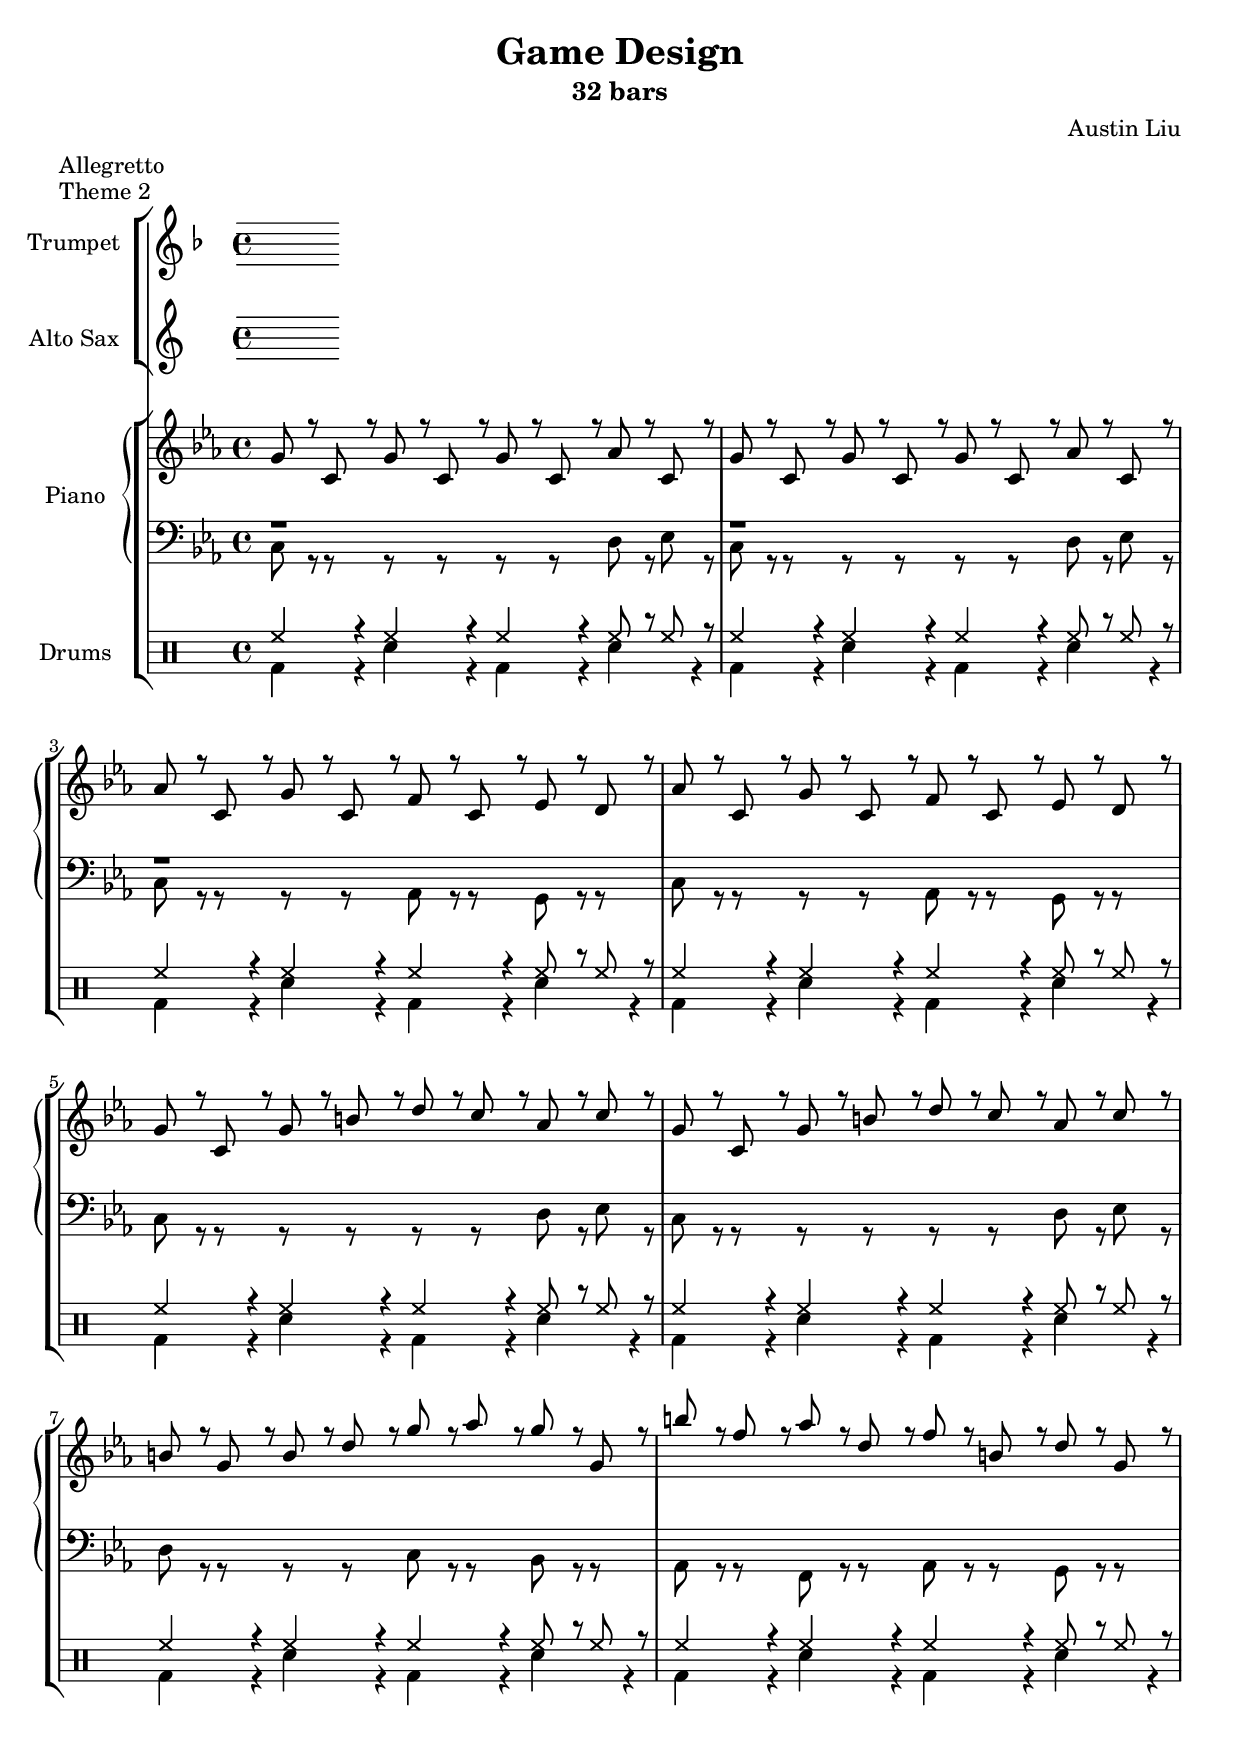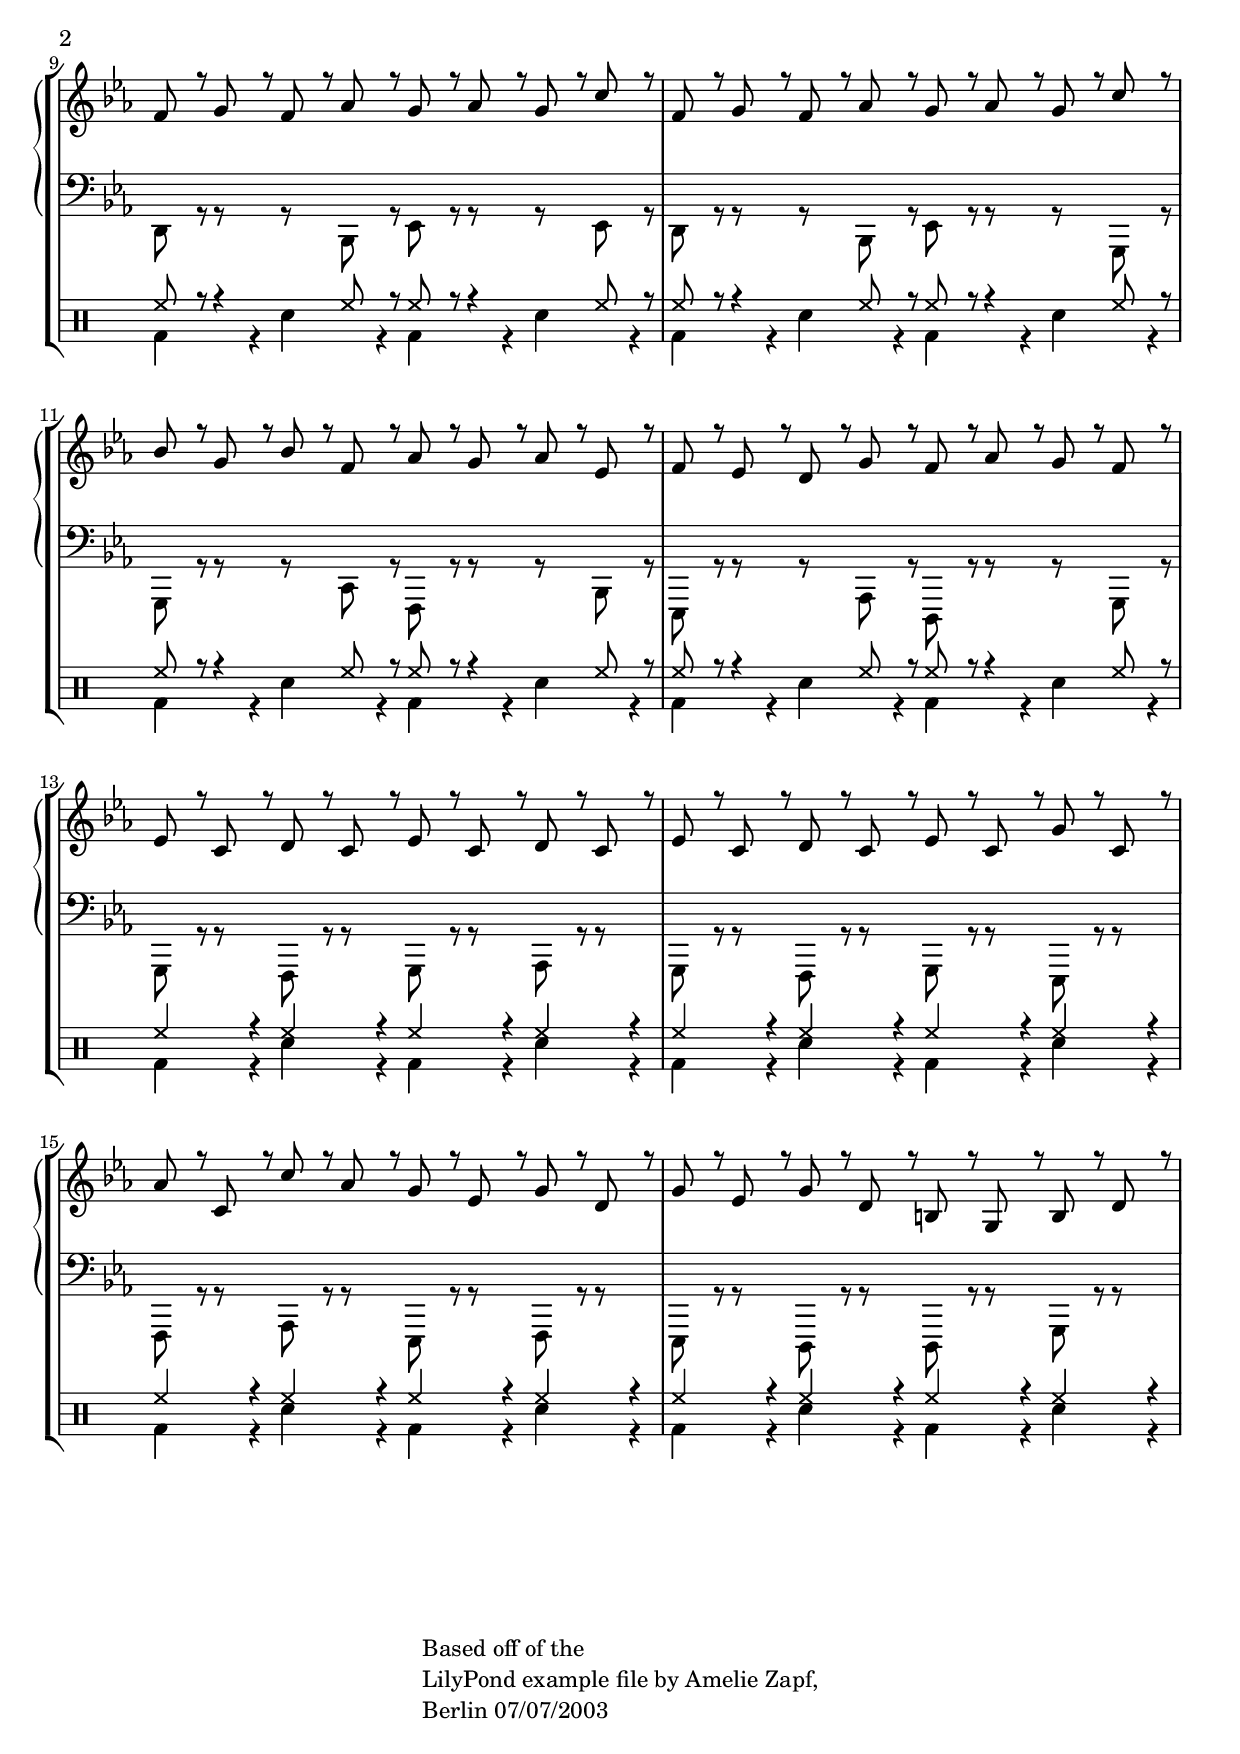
\version "2.18.2"
\include "articulate.ly"
\header {
  title = "Game Design"
  subtitle = "32 bars"
  composer = "Austin Liu"
  meter = "Allegretto"
  piece = "Theme 2"
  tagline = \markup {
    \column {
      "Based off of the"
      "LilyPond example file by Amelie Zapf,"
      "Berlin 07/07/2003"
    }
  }
}

%#(set-global-staff-size 16)

%%%%%%%%%%%% Keys'n'thangs %%%%%%%%%%%%%%%%%

global = { \time 4/4 }

Key = { \key c \minor }

% ############ Horns ############

% ------ Trumpet ------
trpt = \transpose c d \relative c'' {
  \Key
}
trumpet = {
  \global
  \set Staff.instrumentName = #"Trumpet"
  \clef treble
  <<
    \trpt
  >>
}

% ------ Alto Saxophone ------
alto = \transpose c a \relative c' {
  \Key
}
altoSax = {
  \global
  \set Staff.instrumentName = #"Alto Sax"
  \clef treble
  <<
    \alto
  >>
}

% ############ Rhythm Section #############

%% ------ Piano ------
rhUpper = \relative c'' {
  \voiceOne
  \Key
  g8 c, g' c, g' c, aes' c,  |            % bar 1
  g' c, g' c, g' c, aes' c,  |            % bar 2
  aes' c, g' c, f c ees d |               % bar 3
  aes' c, g' c, f c ees d |               % bar 4
  g8 c, g' b d  c aes c  |                % bar 5
  g c, g' b d  c aes c  |                 % bar 6
  b g b d g aes g g,     |                % bar 7
  b' f aes  d, f b, d g,  |               % bar 8
  f g f aes g aes g c |                   % bar 9
  f, g f aes g aes g c |                  % bar 10
  bes g bes f aes g aes ees |             % bar 11
  f ees d g f aes g f |                    % bar 12
  ees c d c ees c d c |                   % bar 13
  ees c d c ees c g' c, |                 % bar 14
  aes' c, c' aes g ees g d |              % bar 15
  g ees g d b g b d |                   % bar 16
}
rhLower = \relative c' {
  \voiceTwo
  \Key
  % g8 c, g' c, g' c, aes' c,  |            % bar 1
  % g' c, g' c, g' c, aes' c,  |            % bar 2
  % aes' c, g' c, f c ees d |               % bar 3
  % aes' c, g' c, f c ees d |               % bar 4
  % g8 c, g' b d  c aes c  |                % bar 5
  % g c, g' b d  c aes c  |                 % bar 6
  % b g b d g aes g g,     |                % bar 7
  % b' f aes  d, f b, d g,  |               % bar 8
}

lhUpper = \relative c' {
  \voiceOne
  \Key
  r1 | r | r
}
lhLower = \relative c {
  \voiceTwo
  \Key
  c8 r r r r r d ees  |              % bar 1
  c8 r r r r r d ees  |              % bar 2
  c8 r r r aes r g r  |              % bar 3
  c8 r r r aes r g r  |              % bar 4
  c8 r r r r r d ees  |              % bar 5
  c8 r r r r r d ees  |              % bar 6
  d8 r r r c r bes r  |              % bar 7
  aes8 r f r aes r g r |             % bar 8 
  d8 r r bes ees r r ees  |            % bar 9
  d8 r r bes ees r r g,  |            % bar 10
  g8 r r c f, r r bes |              % bar 11
  ees,8 r r aes d, r r g  |          % bar 12
  g8 r f r g r aes r |               % bar 13
  g8 r f r g r ees r |               % bar 14
  f8 r aes r ees r f r  |            % bar 15
  ees8 r d r d r g r  |                % bar 16

}

PianoRH = {
  \clef treble
  \global
  \set Staff.midiInstrument = #"acoustic grand"
  <<
    \new Voice = "one" \rhUpper
    \new Voice = "two" \rhLower
  >>
}
PianoLH = {
  \clef bass
  \global
  \set Staff.midiInstrument = #"acoustic grand"
  <<
    \new Voice = "one" \lhUpper
    \new Voice = "two" \lhLower
  >>
}

piano = {
  <<
    \set PianoStaff.instrumentName = #"Piano"
    \new Staff = "upper" \PianoRH
    \new Staff = "lower" \PianoLH
  >>
}
% ------ Drums ------
up = \drummode {
  \voiceOne
  hh4 hh hh hh8 hh |  % bar 1
  hh4 hh hh hh8 hh |
  hh4 hh hh hh8 hh |
  hh4 hh hh hh8 hh |
  hh4 hh hh hh8 hh |  % bar 5
  hh4 hh hh hh8 hh |
  hh4 hh hh hh8 hh |
  hh4 hh hh hh8 hh |
  hh r4 hh8 hh r4 hh8  |  % bar 9
  hh r4 hh8 hh r4 hh8  |  % bar 10
  hh r4 hh8 hh r4 hh8  |  % bar 11
  hh r4 hh8 hh r4 hh8 |  % bar 12
  hh4 hh hh hh |
  hh4 hh hh hh |
  hh4 hh hh hh |
  hh4 hh hh hh |
}
down = \drummode {
  \voiceTwo
  bd4 sn bd sn
  bd4 sn bd sn
  bd4 sn bd sn
  bd4 sn bd sn
  bd4 sn bd sn
  bd4 sn bd sn
  bd4 sn bd sn
  bd4 sn bd sn
  
  bd4 sn bd sn
  bd4 sn bd sn
  bd4 sn bd sn
  bd4 sn bd sn
  bd4 sn bd sn
  bd4 sn bd sn
  bd4 sn bd sn
  bd4 sn bd sn
}

drumContents = {
  \global
  <<
    \set DrumStaff.instrumentName = #"Drums"
    \new DrumVoice \up
    \new DrumVoice \down
  >>
}

%%%%%%%%% It All Goes Together Here %%%%%%%%%%%%%%%%%%%%%

\score {
  \unfoldRepeats \articulate <<
    <<
      \new StaffGroup = "horns" <<
	\new Staff = "trumpet" \trumpet
	\new Staff = "altosax" \altoSax
      >>
      \new StaffGroup = "rhythm" <<
	\new PianoStaff = "piano" \piano
	\new DrumStaff \drumContents
      >>
    >>
  >>
  \layout {
    \context { \Staff \RemoveEmptyStaves }
    \context {
      \Score
    }
  }
  \midi {
    \context {
      \Score
      tempoWholesPerMinute = #(ly:make-moment 144 4)
    }
  }
}
